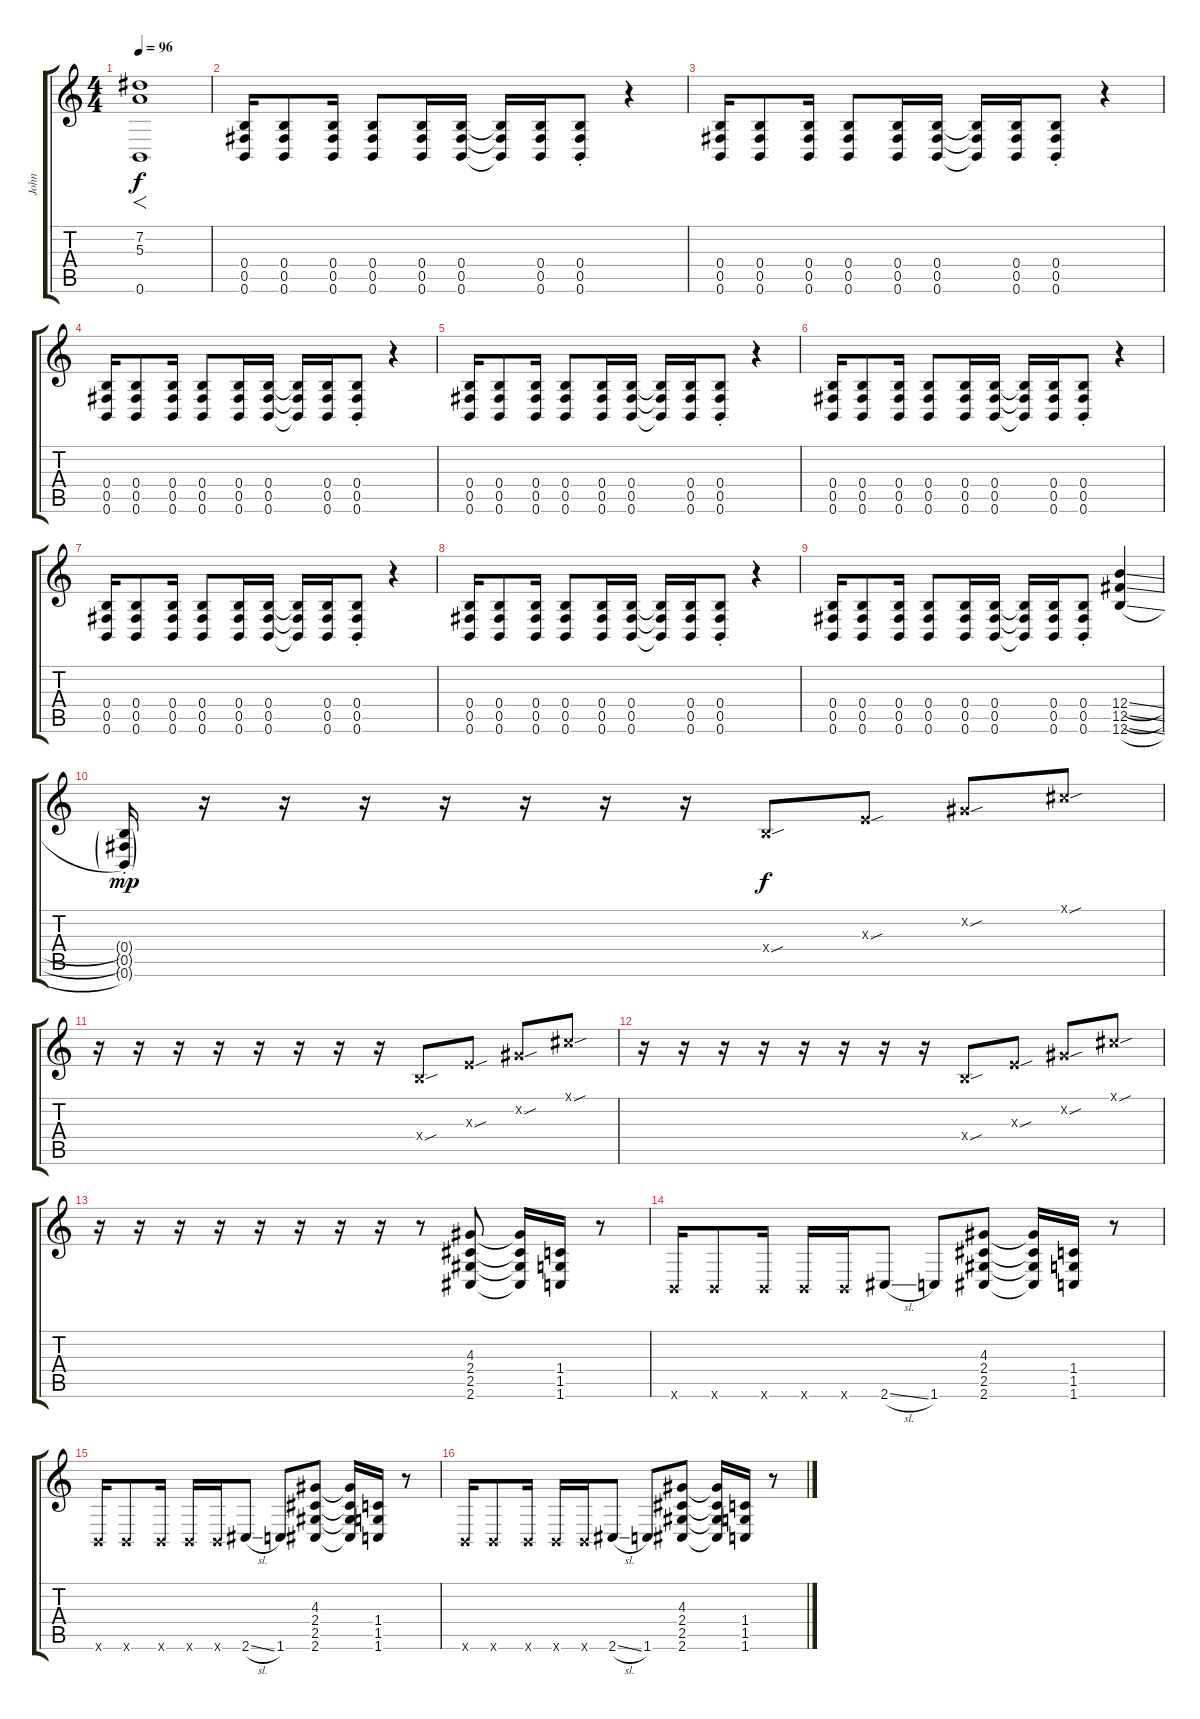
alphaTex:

\track ("John" "John") {instrument distortionguitar}
\staff {score tabs}
\tuning (Db4 Ab3 E3 B2 Gb2 B1) {hide}
\ts (4 4)
\tempo 96
\clef g2
\ks c
(7.2 5.3 0.6).1{f dy f} |
(0.4 0.5 0.6).16 (0.4 0.5 0.6).8 (0.4 0.5 0.6).16 (0.4 0.5 0.6).8 (0.4 0.5 0.6).16 (0.4 0.5 0.6).16 (0.4{t} 0.5{t} 0.6{t}).16 (0.4 0.5 0.6).16 (0.4{st} 0.5{st} 0.6{st}).8 r.4 |
(0.4 0.5 0.6).16 (0.4 0.5 0.6).8 (0.4 0.5 0.6).16 (0.4 0.5 0.6).8 (0.4 0.5 0.6).16 (0.4 0.5 0.6).16 (0.4{t} 0.5{t} 0.6{t}).16 (0.4 0.5 0.6).16 (0.4{st} 0.5{st} 0.6{st}).8 r.4 |
(0.4 0.5 0.6).16 (0.4 0.5 0.6).8 (0.4 0.5 0.6).16 (0.4 0.5 0.6).8 (0.4 0.5 0.6).16 (0.4 0.5 0.6).16 (0.4{t} 0.5{t} 0.6{t}).16 (0.4 0.5 0.6).16 (0.4{st} 0.5{st} 0.6{st}).8 r.4 |
(0.4 0.5 0.6).16 (0.4 0.5 0.6).8 (0.4 0.5 0.6).16 (0.4 0.5 0.6).8 (0.4 0.5 0.6).16 (0.4 0.5 0.6).16 (0.4{t} 0.5{t} 0.6{t}).16 (0.4 0.5 0.6).16 (0.4{st} 0.5{st} 0.6{st}).8 r.4 |
(0.4 0.5 0.6).16 (0.4 0.5 0.6).8 (0.4 0.5 0.6).16 (0.4 0.5 0.6).8 (0.4 0.5 0.6).16 (0.4 0.5 0.6).16 (0.4{t} 0.5{t} 0.6{t}).16 (0.4 0.5 0.6).16 (0.4{st} 0.5{st} 0.6{st}).8 r.4 |
(0.4 0.5 0.6).16 (0.4 0.5 0.6).8 (0.4 0.5 0.6).16 (0.4 0.5 0.6).8 (0.4 0.5 0.6).16 (0.4 0.5 0.6).16 (0.4{t} 0.5{t} 0.6{t}).16 (0.4 0.5 0.6).16 (0.4{st} 0.5{st} 0.6{st}).8 r.4 |
(0.4 0.5 0.6).16 (0.4 0.5 0.6).8 (0.4 0.5 0.6).16 (0.4 0.5 0.6).8 (0.4 0.5 0.6).16 (0.4 0.5 0.6).16 (0.4{t} 0.5{t} 0.6{t}).16 (0.4 0.5 0.6).16 (0.4{st} 0.5{st} 0.6{st}).8 r.4 |
(0.4 0.5 0.6).16 (0.4 0.5 0.6).8 (0.4 0.5 0.6).16 (0.4 0.5 0.6).8 (0.4 0.5 0.6).16 (0.4 0.5 0.6).16 (0.4{t} 0.5{t} 0.6{t}).16 (0.4 0.5 0.6).16 (0.4{st} 0.5{st} 0.6{st}).8 (12.4{sl} 12.5{sl} 12.6{sl}).4 |
(0.4{g st} 0.5{g st} 0.6{g st}).16{dy mp} r.16 r.16 r.16 r.16 r.16 r.16 r.16 0.4{sou x}.8{dy f} 0.3{sou x}.8 0.2{sou x}.8 0.1{sou x}.8 |
r.16 r.16 r.16 r.16 r.16 r.16 r.16 r.16 0.4{sou x}.8 0.3{sou x}.8 0.2{sou x}.8 0.1{sou x}.8 |
r.16 r.16 r.16 r.16 r.16 r.16 r.16 r.16 0.4{sou x}.8 0.3{sou x}.8 0.2{sou x}.8 0.1{sou x}.8 |
r.16 r.16 r.16 r.16 r.16 r.16 r.16 r.16 r.8 (4.3 2.4 2.5 2.6).8 (4.3{t} 2.4{t} 2.5{t} 2.6{t}).16 (1.4 1.5 1.6).16 r.8 |
0.6{x}.16 0.6{x}.8 0.6{x}.16 0.6{x}.16 0.6{x}.16 2.6{sl}.8 1.6.8 (4.3 2.4 2.5 2.6).8 (4.3{t} 2.4{t} 2.5{t} 2.6{t}).16 (1.4 1.5 1.6).16 r.8 |
0.6{x}.16 0.6{x}.8 0.6{x}.16 0.6{x}.16 0.6{x}.16 2.6{sl}.8 1.6.8 (4.3 2.4 2.5 2.6).8 (4.3{t} 2.4{t} 2.5{t} 2.6{t}).16 (1.4 1.5 1.6).16 r.8 |
0.6{x}.16 0.6{x}.8 0.6{x}.16 0.6{x}.16 0.6{x}.16 2.6{sl}.8 1.6.8 (4.3 2.4 2.5 2.6).8 (4.3{t} 2.4{t} 2.5{t} 2.6{t}).16 (1.4 1.5 1.6).16 r.8
